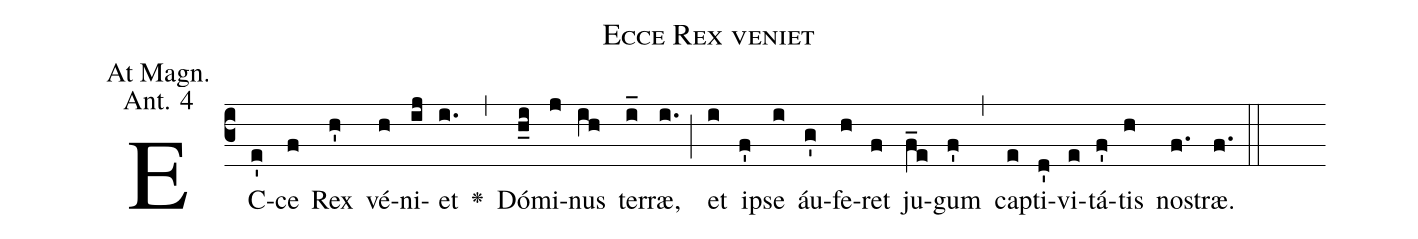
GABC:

name: Ecce Rex veniet;
office-part: Magnificat Antiphon;
mode: 4;
annotation: At Magn.;
annotation: Ant. 4;
%%
% The syntax in this part is called gabc. Please refer to http://home.gna.org/gregorio/gabc/#basis

(c3)EC(e')ce(f) Rex(h') vé(h)ni(ij)et(i.) <v>\greheightstar</v>(,)
Dó(h_i)mi(j)nus(ih) ter(i_)ræ,(i.) (;)
et(i) i(f')pse(i) áu(g')fe(h)ret(f) ju(f_e)gum(f') (,)
cap(e)ti(d')vi(e)tá(f')tis(h) no(f.)stræ.(f.) (::)
